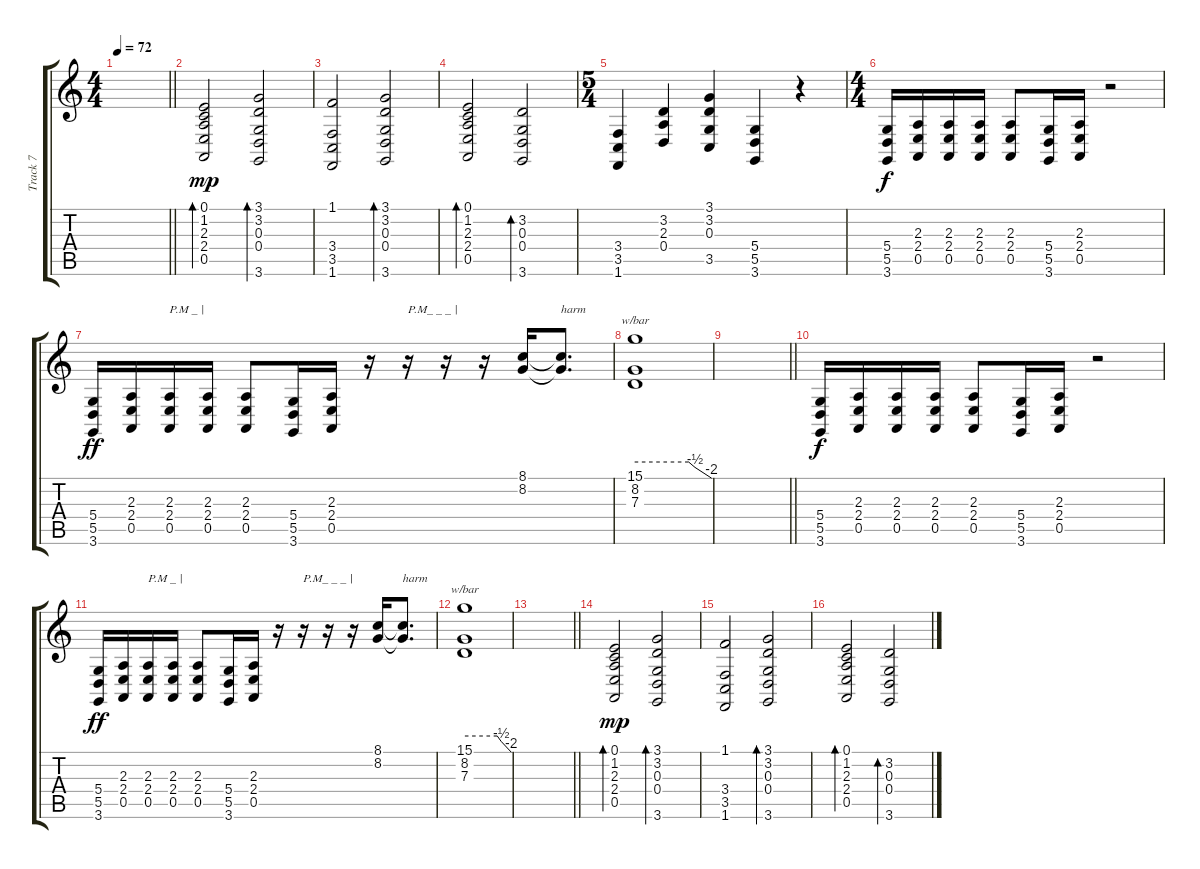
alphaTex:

\track ("Track 7" "Track 7") {instrument synthstrings1}
\staff {score tabs}
\tuning (E4 B3 G3 D3 A2 E2) {hide}
\ts (4 4)
\tempo 72
\clef g2
\barLineRight lightlight
\ks c
|
(0.1 1.2 2.3 2.4 0.5).2{bd 60 dy mp} (3.1 3.2 0.3 0.4 3.6).2{bd 60} |
(1.1 3.4 3.5 1.6).2 (3.1 3.2 0.3 0.4 3.6).2{bd 60} |
(0.1 1.2 2.3 2.4 0.5).2{bd 60} (3.2 0.3 0.4 3.6).2{bd 60} |
\ts (5 4)
(3.4 3.5 1.6).4 (3.2 2.3 0.4).4 (3.1 3.2 0.3 3.5).4 (5.4 5.5 3.6).4 r.4 |
\ts (4 4)
(5.4 5.5 3.6).16{dy f} (2.3 2.4 0.5).16 (2.3 2.4 0.5).16 (2.3 2.4 0.5).16 (2.3 2.4 0.5).8 (5.4 5.5 3.6).16 (2.3 2.4 0.5).16 r.2 |
(5.4 5.5 3.6).16{dy ff} (2.3 2.4 0.5).16 (2.3 2.4 0.5).16{txt "P.M _ |"} (2.3 2.4 0.5).16 (2.3 2.4 0.5).8 (5.4 5.5 3.6).16 (2.3 2.4 0.5).16 r.16 r.16{txt "P.M_ _ _ |"} r.16 r.16 (8.1 8.2).16 (8.1{t} 8.2{t}).8{d txt "harm"} |
(15.1 8.2 7.3).1{tbe (custom default 0 0 42 0 47 -2 60 -8)} |
\barLineRight lightlight
|
(5.4 5.5 3.6).16{dy f} (2.3 2.4 0.5).16 (2.3 2.4 0.5).16 (2.3 2.4 0.5).16 (2.3 2.4 0.5).8 (5.4 5.5 3.6).16 (2.3 2.4 0.5).16 r.2 |
(5.4 5.5 3.6).16{dy ff} (2.3 2.4 0.5).16 (2.3 2.4 0.5).16{txt "P.M _ |"} (2.3 2.4 0.5).16 (2.3 2.4 0.5).8 (5.4 5.5 3.6).16 (2.3 2.4 0.5).16 r.16 r.16{txt "P.M_ _ _ |"} r.16 r.16 (8.1 8.2).16 (8.1{t} 8.2{t}).8{d txt "harm"} |
(15.1 8.2 7.3).1{tbe (custom default 0 0 42 0 47 -2 60 -8)} |
\barLineRight lightlight
|
(0.1 1.2 2.3 2.4 0.5).2{bd 60 dy mp} (3.1 3.2 0.3 0.4 3.6).2{bd 60} |
(1.1 3.4 3.5 1.6).2 (3.1 3.2 0.3 0.4 3.6).2{bd 60} |
(0.1 1.2 2.3 2.4 0.5).2{bd 60} (3.2 0.3 0.4 3.6).2{bd 60}
